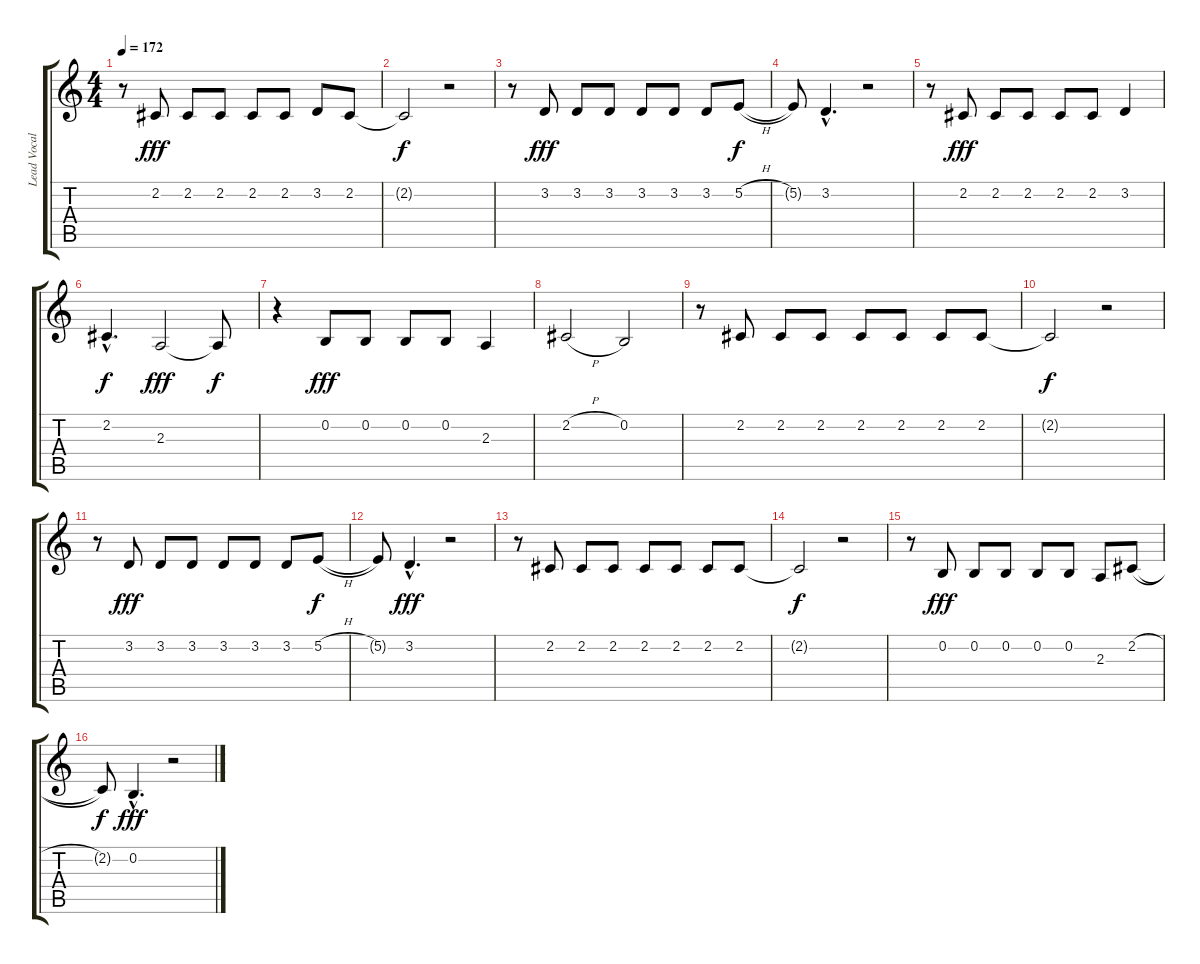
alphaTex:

\track ("Lead Vocals" "Lead Vocal") {instrument clarinet}
\staff {score tabs}
\tuning (E4 B3 G3 D3 A2 E2) {hide}
\ts (4 4)
\tempo 172
\clef g2
\ks c
r.8{dy mp} 2.2.8{dy fff} 2.2.8 2.2.8 2.2.8 2.2.8 3.2.8 2.2.8 |
2.2{t}.2{dy f} r.2 |
r.8 3.2.8{dy fff} 3.2.8 3.2.8 3.2.8 3.2.8 3.2.8 5.2{h}.8{dy f} |
5.2{t}.8 3.2{hac}.4{d} r.2 |
r.8 2.2.8{dy fff} 2.2.8 2.2.8 2.2.8 2.2.8 3.2.4 |
2.2{hac}.4{d dy f} 2.3.2{dy fff} 2.3{t}.8{dy f} |
r.4 0.2.8{dy fff} 0.2.8 0.2.8 0.2.8 2.3.4 |
2.2{h}.2 0.2.2 |
r.8 2.2.8 2.2.8 2.2.8 2.2.8 2.2.8 2.2.8 2.2.8 |
2.2{t}.2{dy f} r.2 |
r.8 3.2.8{dy fff} 3.2.8 3.2.8 3.2.8 3.2.8 3.2.8 5.2{h}.8{dy f} |
5.2{t}.8 3.2{hac}.4{d dy fff} r.2 |
r.8 2.2.8 2.2.8 2.2.8 2.2.8 2.2.8 2.2.8 2.2.8 |
2.2{t}.2{dy f} r.2 |
r.8 0.2.8{dy fff} 0.2.8 0.2.8 0.2.8 0.2.8 2.3.8 2.2{h}.8 |
2.2{t}.8{dy f} 0.2{hac}.4{d dy fff} r.2
